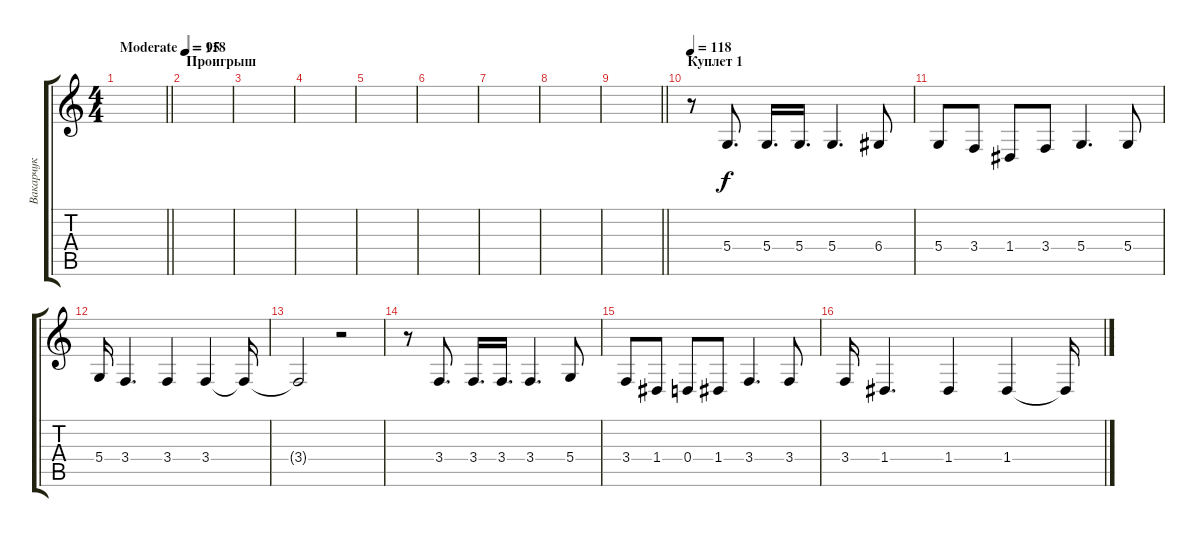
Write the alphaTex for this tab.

\track ("Вакарчук" "Вакарчук") {instrument tenorsax}
\staff {score tabs}
\tuning (E4 B3 G3 D3 A2 E2) {hide}
\ts (4 4)
\tempo (95 "Moderate")
\clef g2
\barLineRight lightlight
\ks c
|
\section ("" "Проигрыш")
\tempo 118
|
|
|
|
|
|
|
\barLineRight lightlight
|
\section ("" "Куплет 1")
\tempo 118
r.8 5.4.8{d} 5.4.16{d} 5.4.16{d} 5.4.4{d} 6.4.8 |
5.4.8 3.4.8 1.4.8 3.4.8 5.4.4{d} 5.4.8 |
5.4.16 3.4.4{d} 3.4.4 3.4.4 3.4{t}.16 |
3.4{t}.2 r.2 |
r.8 3.4.8{d} 3.4.16{d} 3.4.16{d} 3.4.4{d} 5.4.8 |
3.4.8 1.4.8 0.4.8 1.4.8 3.4.4{d} 3.4.8 |
3.4.16 1.4.4{d} 1.4.4 1.4.4 1.4{t}.16
